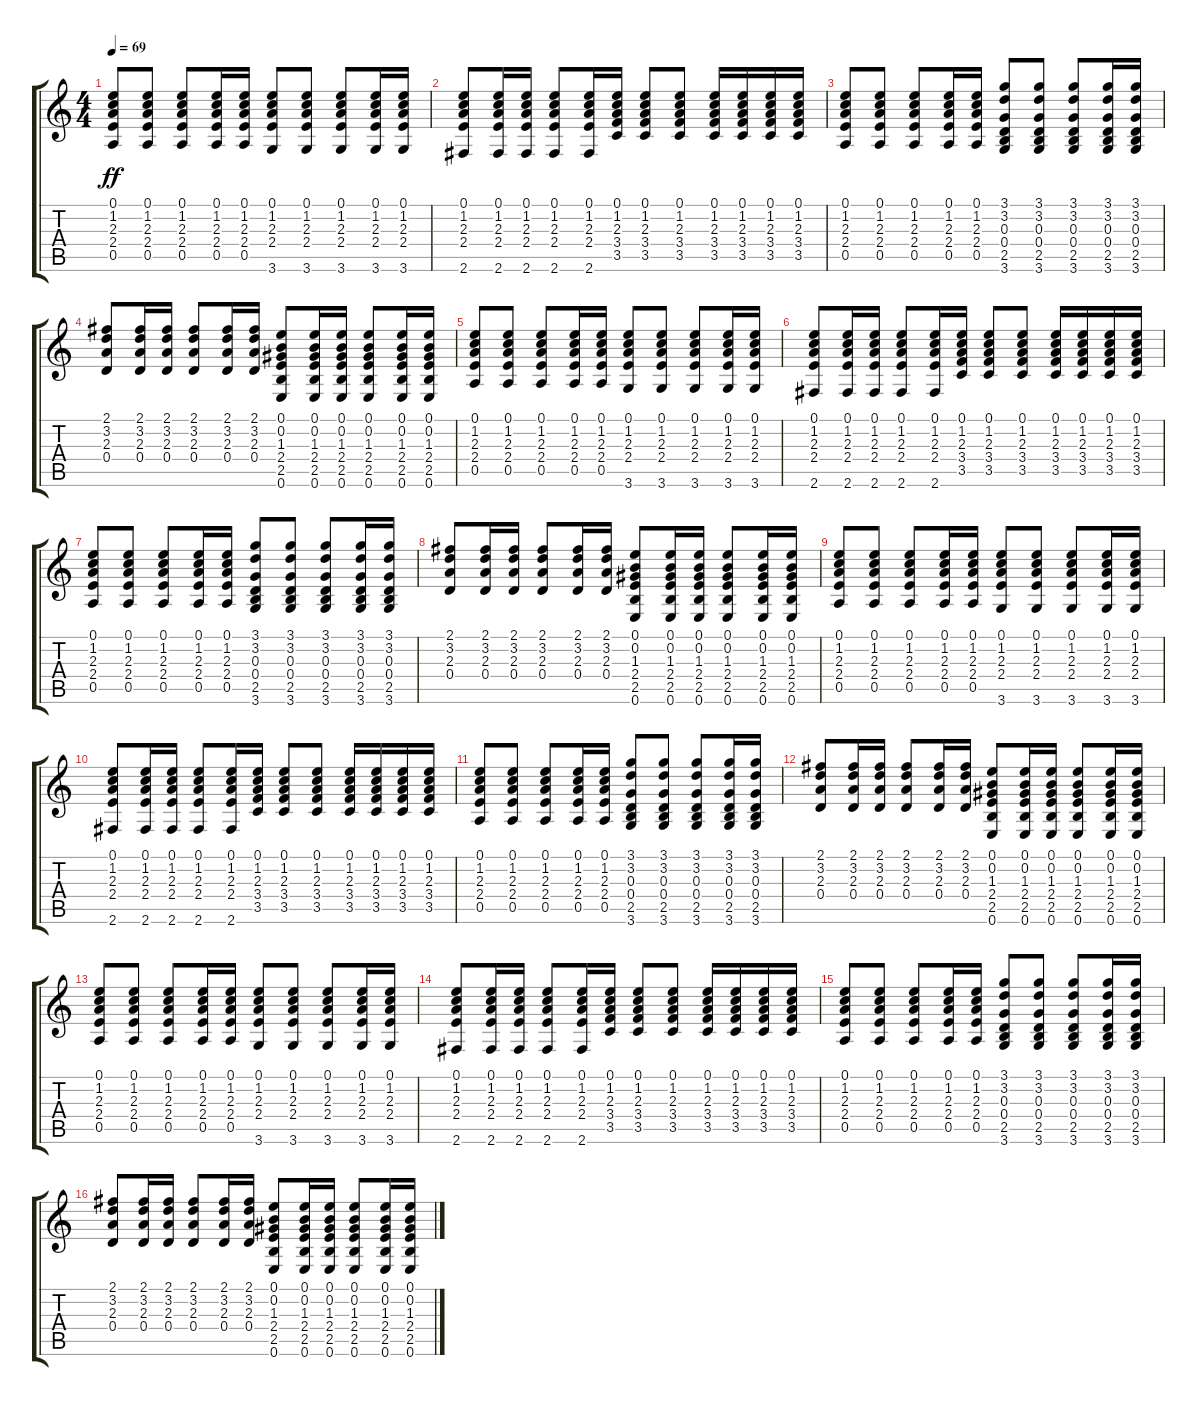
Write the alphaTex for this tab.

\track "" {instrument electricguitarclean}
\staff {score tabs}
\tuning (E4 B3 G3 D3 A2 E2) {hide}
\ts (4 4)
\tempo 69
\clef g2
\ks c
(0.1 1.2 2.3 2.4 0.5).8{dy ff} (0.1 1.2 2.3 2.4 0.5).8 (0.1 1.2 2.3 2.4 0.5).8 (0.1 1.2 2.3 2.4 0.5).16 (0.1 1.2 2.3 2.4 0.5).16 (0.1 1.2 2.3 2.4 3.6).8 (0.1 1.2 2.3 2.4 3.6).8 (0.1 1.2 2.3 2.4 3.6).8 (0.1 1.2 2.3 2.4 3.6).16 (0.1 1.2 2.3 2.4 3.6).16 |
(0.1 1.2 2.3 2.4 2.6).8 (0.1 1.2 2.3 2.4 2.6).16 (0.1 1.2 2.3 2.4 2.6).16 (0.1 1.2 2.3 2.4 2.6).8 (0.1 1.2 2.3 2.4 2.6).16 (0.1 1.2 2.3 3.4 3.5).16 (0.1 1.2 2.3 3.4 3.5).8 (0.1 1.2 2.3 3.4 3.5).8 (0.1 1.2 2.3 3.4 3.5).16 (0.1 1.2 2.3 3.4 3.5).16 (0.1 1.2 2.3 3.4 3.5).16 (0.1 1.2 2.3 3.4 3.5).16 |
(0.1 1.2 2.3 2.4 0.5).8 (0.1 1.2 2.3 2.4 0.5).8 (0.1 1.2 2.3 2.4 0.5).8 (0.1 1.2 2.3 2.4 0.5).16 (0.1 1.2 2.3 2.4 0.5).16 (3.1 3.2 0.3 0.4 2.5 3.6).8 (3.1 3.2 0.3 0.4 2.5 3.6).8 (3.1 3.2 0.3 0.4 2.5 3.6).8 (3.1 3.2 0.3 0.4 2.5 3.6).16 (3.1 3.2 0.3 0.4 2.5 3.6).16 |
(2.1 3.2 2.3 0.4).8 (2.1 3.2 2.3 0.4).16 (2.1 3.2 2.3 0.4).16 (2.1 3.2 2.3 0.4).8 (2.1 3.2 2.3 0.4).16 (2.1 3.2 2.3 0.4).16 (0.1 0.2 1.3 2.4 2.5 0.6).8 (0.1 0.2 1.3 2.4 2.5 0.6).16 (0.1 0.2 1.3 2.4 2.5 0.6).16 (0.1 0.2 1.3 2.4 2.5 0.6).8 (0.1 0.2 1.3 2.4 2.5 0.6).16 (0.1 0.2 1.3 2.4 2.5 0.6).16 |
(0.1 1.2 2.3 2.4 0.5).8 (0.1 1.2 2.3 2.4 0.5).8 (0.1 1.2 2.3 2.4 0.5).8 (0.1 1.2 2.3 2.4 0.5).16 (0.1 1.2 2.3 2.4 0.5).16 (0.1 1.2 2.3 2.4 3.6).8 (0.1 1.2 2.3 2.4 3.6).8 (0.1 1.2 2.3 2.4 3.6).8 (0.1 1.2 2.3 2.4 3.6).16 (0.1 1.2 2.3 2.4 3.6).16 |
(0.1 1.2 2.3 2.4 2.6).8 (0.1 1.2 2.3 2.4 2.6).16 (0.1 1.2 2.3 2.4 2.6).16 (0.1 1.2 2.3 2.4 2.6).8 (0.1 1.2 2.3 2.4 2.6).16 (0.1 1.2 2.3 3.4 3.5).16 (0.1 1.2 2.3 3.4 3.5).8 (0.1 1.2 2.3 3.4 3.5).8 (0.1 1.2 2.3 3.4 3.5).16 (0.1 1.2 2.3 3.4 3.5).16 (0.1 1.2 2.3 3.4 3.5).16 (0.1 1.2 2.3 3.4 3.5).16 |
(0.1 1.2 2.3 2.4 0.5).8 (0.1 1.2 2.3 2.4 0.5).8 (0.1 1.2 2.3 2.4 0.5).8 (0.1 1.2 2.3 2.4 0.5).16 (0.1 1.2 2.3 2.4 0.5).16 (3.1 3.2 0.3 0.4 2.5 3.6).8 (3.1 3.2 0.3 0.4 2.5 3.6).8 (3.1 3.2 0.3 0.4 2.5 3.6).8 (3.1 3.2 0.3 0.4 2.5 3.6).16 (3.1 3.2 0.3 0.4 2.5 3.6).16 |
(2.1 3.2 2.3 0.4).8 (2.1 3.2 2.3 0.4).16 (2.1 3.2 2.3 0.4).16 (2.1 3.2 2.3 0.4).8 (2.1 3.2 2.3 0.4).16 (2.1 3.2 2.3 0.4).16 (0.1 0.2 1.3 2.4 2.5 0.6).8 (0.1 0.2 1.3 2.4 2.5 0.6).16 (0.1 0.2 1.3 2.4 2.5 0.6).16 (0.1 0.2 1.3 2.4 2.5 0.6).8 (0.1 0.2 1.3 2.4 2.5 0.6).16 (0.1 0.2 1.3 2.4 2.5 0.6).16 |
(0.1 1.2 2.3 2.4 0.5).8 (0.1 1.2 2.3 2.4 0.5).8 (0.1 1.2 2.3 2.4 0.5).8 (0.1 1.2 2.3 2.4 0.5).16 (0.1 1.2 2.3 2.4 0.5).16 (0.1 1.2 2.3 2.4 3.6).8 (0.1 1.2 2.3 2.4 3.6).8 (0.1 1.2 2.3 2.4 3.6).8 (0.1 1.2 2.3 2.4 3.6).16 (0.1 1.2 2.3 2.4 3.6).16 |
(0.1 1.2 2.3 2.4 2.6).8 (0.1 1.2 2.3 2.4 2.6).16 (0.1 1.2 2.3 2.4 2.6).16 (0.1 1.2 2.3 2.4 2.6).8 (0.1 1.2 2.3 2.4 2.6).16 (0.1 1.2 2.3 3.4 3.5).16 (0.1 1.2 2.3 3.4 3.5).8 (0.1 1.2 2.3 3.4 3.5).8 (0.1 1.2 2.3 3.4 3.5).16 (0.1 1.2 2.3 3.4 3.5).16 (0.1 1.2 2.3 3.4 3.5).16 (0.1 1.2 2.3 3.4 3.5).16 |
(0.1 1.2 2.3 2.4 0.5).8 (0.1 1.2 2.3 2.4 0.5).8 (0.1 1.2 2.3 2.4 0.5).8 (0.1 1.2 2.3 2.4 0.5).16 (0.1 1.2 2.3 2.4 0.5).16 (3.1 3.2 0.3 0.4 2.5 3.6).8 (3.1 3.2 0.3 0.4 2.5 3.6).8 (3.1 3.2 0.3 0.4 2.5 3.6).8 (3.1 3.2 0.3 0.4 2.5 3.6).16 (3.1 3.2 0.3 0.4 2.5 3.6).16 |
(2.1 3.2 2.3 0.4).8 (2.1 3.2 2.3 0.4).16 (2.1 3.2 2.3 0.4).16 (2.1 3.2 2.3 0.4).8 (2.1 3.2 2.3 0.4).16 (2.1 3.2 2.3 0.4).16 (0.1 0.2 1.3 2.4 2.5 0.6).8 (0.1 0.2 1.3 2.4 2.5 0.6).16 (0.1 0.2 1.3 2.4 2.5 0.6).16 (0.1 0.2 1.3 2.4 2.5 0.6).8 (0.1 0.2 1.3 2.4 2.5 0.6).16 (0.1 0.2 1.3 2.4 2.5 0.6).16 |
(0.1 1.2 2.3 2.4 0.5).8 (0.1 1.2 2.3 2.4 0.5).8 (0.1 1.2 2.3 2.4 0.5).8 (0.1 1.2 2.3 2.4 0.5).16 (0.1 1.2 2.3 2.4 0.5).16 (0.1 1.2 2.3 2.4 3.6).8 (0.1 1.2 2.3 2.4 3.6).8 (0.1 1.2 2.3 2.4 3.6).8 (0.1 1.2 2.3 2.4 3.6).16 (0.1 1.2 2.3 2.4 3.6).16 |
(0.1 1.2 2.3 2.4 2.6).8 (0.1 1.2 2.3 2.4 2.6).16 (0.1 1.2 2.3 2.4 2.6).16 (0.1 1.2 2.3 2.4 2.6).8 (0.1 1.2 2.3 2.4 2.6).16 (0.1 1.2 2.3 3.4 3.5).16 (0.1 1.2 2.3 3.4 3.5).8 (0.1 1.2 2.3 3.4 3.5).8 (0.1 1.2 2.3 3.4 3.5).16 (0.1 1.2 2.3 3.4 3.5).16 (0.1 1.2 2.3 3.4 3.5).16 (0.1 1.2 2.3 3.4 3.5).16 |
(0.1 1.2 2.3 2.4 0.5).8 (0.1 1.2 2.3 2.4 0.5).8 (0.1 1.2 2.3 2.4 0.5).8 (0.1 1.2 2.3 2.4 0.5).16 (0.1 1.2 2.3 2.4 0.5).16 (3.1 3.2 0.3 0.4 2.5 3.6).8 (3.1 3.2 0.3 0.4 2.5 3.6).8 (3.1 3.2 0.3 0.4 2.5 3.6).8 (3.1 3.2 0.3 0.4 2.5 3.6).16 (3.1 3.2 0.3 0.4 2.5 3.6).16 |
(2.1 3.2 2.3 0.4).8 (2.1 3.2 2.3 0.4).16 (2.1 3.2 2.3 0.4).16 (2.1 3.2 2.3 0.4).8 (2.1 3.2 2.3 0.4).16 (2.1 3.2 2.3 0.4).16 (0.1 0.2 1.3 2.4 2.5 0.6).8 (0.1 0.2 1.3 2.4 2.5 0.6).16 (0.1 0.2 1.3 2.4 2.5 0.6).16 (0.1 0.2 1.3 2.4 2.5 0.6).8 (0.1 0.2 1.3 2.4 2.5 0.6).16 (0.1 0.2 1.3 2.4 2.5 0.6).16
